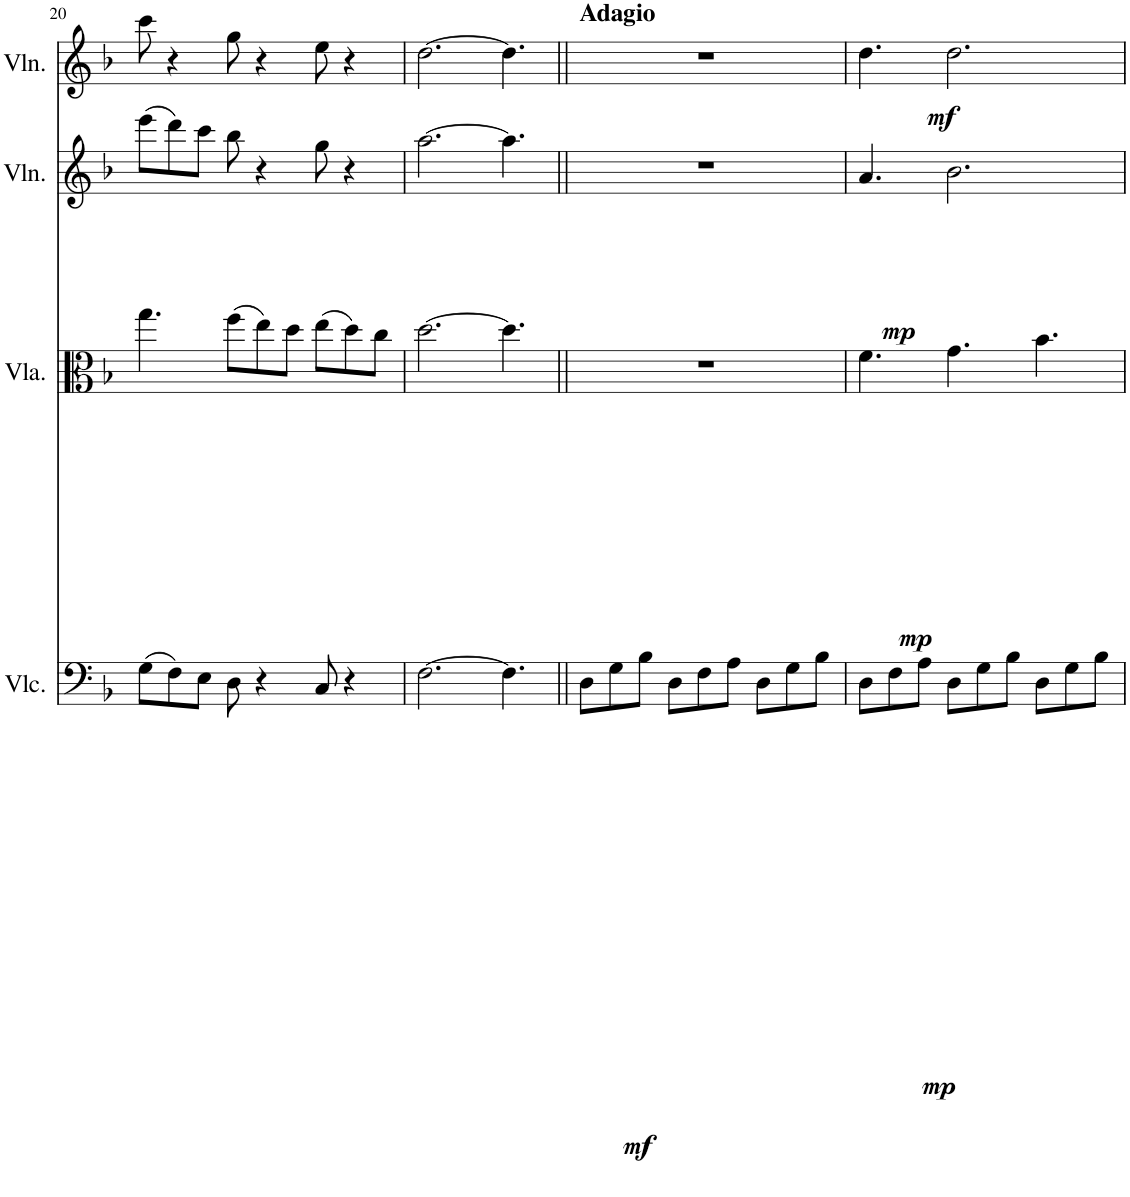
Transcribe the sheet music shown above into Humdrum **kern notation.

**kern	**dynam	**kern	**dynam	**kern	**dynam	**kern	**dynam
*part4	*part4	*part3	*part3	*part2	*part2	*part1	*part1
*staff4	*staff4	*staff3	*staff3	*staff2	*staff2	*staff1	*staff1
*I"Violoncello	*	*I"Viola	*	*I"Violin	*	*I"Violin	*
*I'Vlc.	*	*I'Vla.	*	*I'Vln.	*	*I'Vln.	*
!!LO:PB:g=z
*clefF4	*	*clefC3	*	*clefG2	*	*clefG2	*
*k[b-]	*	*k[b-]	*	*k[b-]	*	*k[b-]	*
*M9/8	*	*M9/8	*	*M9/8	*	*M9/8	*
=20	=20	=20	=20	=20	=20	=20	=20
(8G\L	.	4.gg\	.	(8eee\L	.	8ccc\	.
8F\)	.	.	.	8ddd\)	.	4r	.
8E\J	.	.	.	8ccc\J	.	.	.
8D\	.	(8ff\L	.	8bb-\	.	8gg\	.
4r	.	8ee\)	.	4r	.	4r	.
.	.	8dd\J	.	.	.	.	.
8C/	.	(8ee\L	.	8gg\	.	8ee\	.
4r	.	8dd\)	.	4r	.	4r	.
.	.	8cc\J	.	.	.	.	.
=21	=21	=21	=21	=21	=21	=21	=21
[2.F\	.	[2.dd\	.	[2.aa\	.	[2.dd\	.
4.F\]	.	4.dd\]	.	4.aa\]	.	4.dd\]	.
=22||	=22||	=22||	=22||	=22||	=22||	=22||	=22||
!	!	!	!	!	!	!LO:TX:a:B:t=Adagio	!
8D\L	.	8%9r	.	8%9r	.	8%9r	.
!	!LO:DY:b	!	!	!	!	!	!
8G\	mf	.	.	.	.	.	.
8B-\J	.	.	.	.	.	.	.
8D\L	.	.	.	.	.	.	.
8F\	.	.	.	.	.	.	.
8A\J	.	.	.	.	.	.	.
8D\L	.	.	.	.	.	.	.
8G\	.	.	.	.	.	.	.
8B-\J	.	.	.	.	.	.	.
=23	=23	=23	=23	=23	=23	=23	=23
!	!LO:DY:b	!	!LO:DY:b	!	!LO:DY:b	!	!LO:DY:b
8D\L	mp	4.f\	mp	4.a/	mp	4.dd\	mf
8F\	.	.	.	.	.	.	.
8A\J	.	.	.	.	.	.	.
8D\L	.	4.g\	.	2.b-\	.	2.dd\	.
8G\	.	.	.	.	.	.	.
8B-\J	.	.	.	.	.	.	.
8D\L	.	4.b-\	.	.	.	.	.
8G\	.	.	.	.	.	.	.
8B-\J	.	.	.	.	.	.	.
=	=	=	=	=	=	=	=
*-	*-	*-	*-	*-	*-	*-	*-
